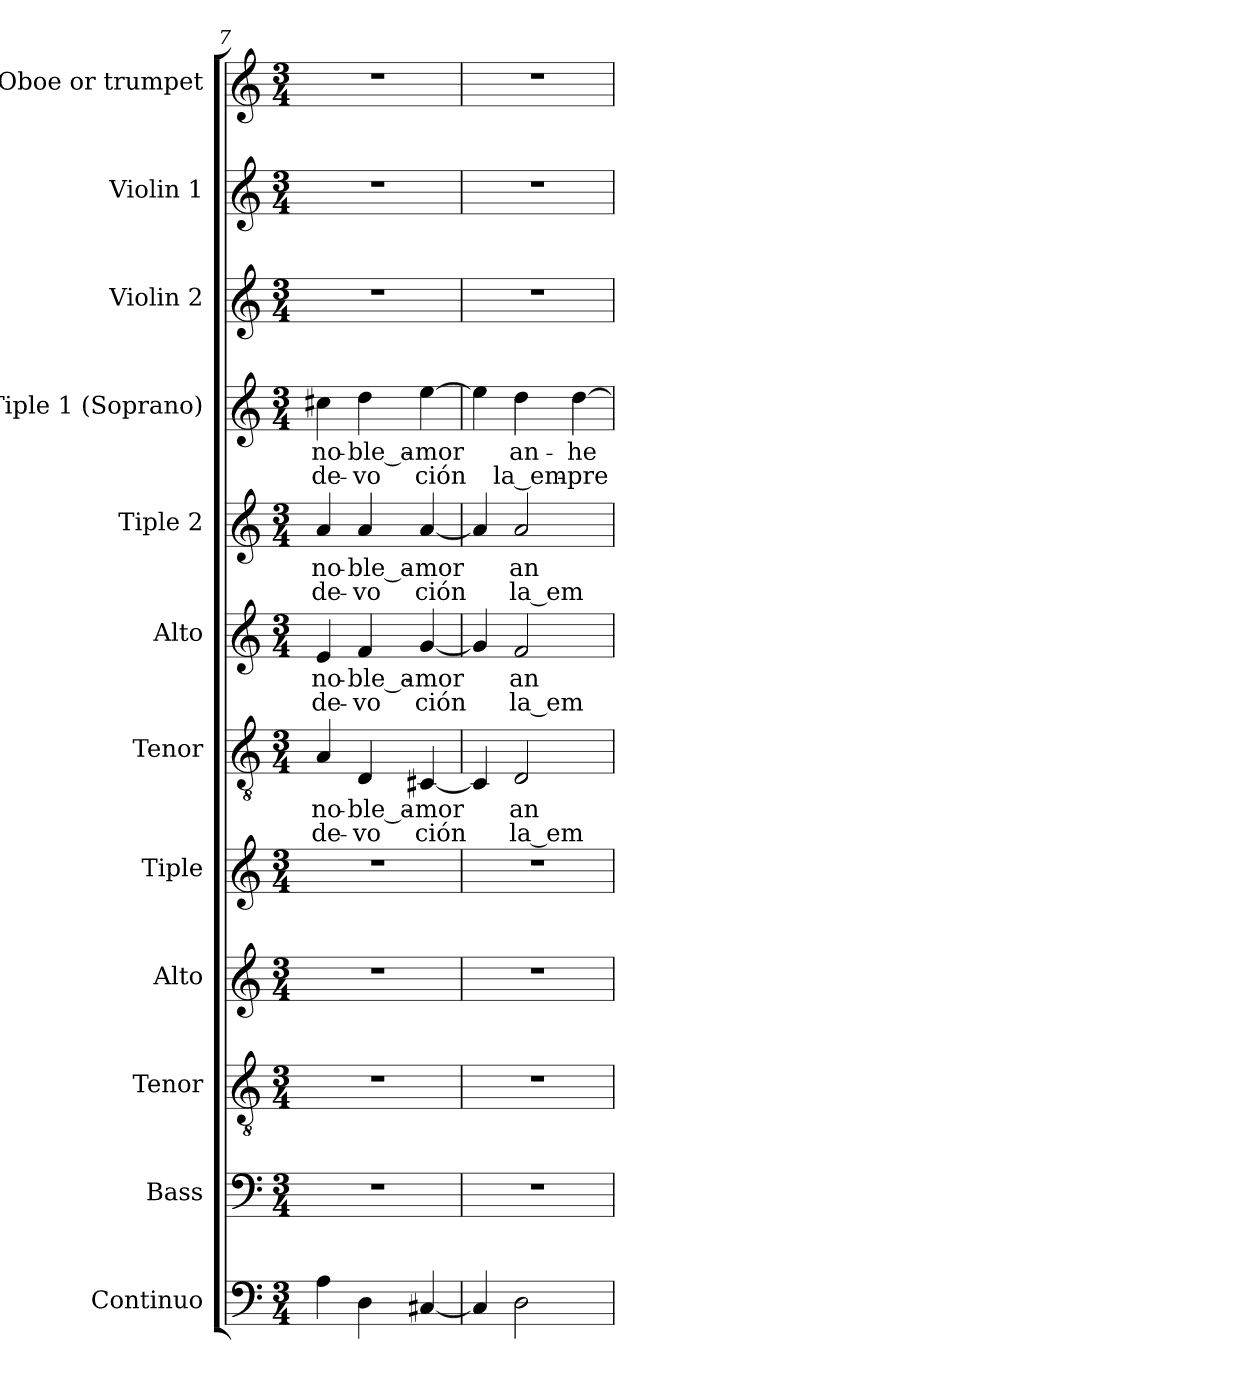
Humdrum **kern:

**kern	**kern	**kern	**kern	**kern	**kern	**text	**text	**kern	**text	**text	**kern	**text	**text	**kern	**text	**text	**kern	**kern	**kern
*part12	*part11	*part10	*part9	*part8	*part7	*part7	*part7	*part6	*part6	*part6	*part5	*part5	*part5	*part4	*part4	*part4	*part3	*part2	*part1
*staff12	*staff11	*staff10	*staff9	*staff8	*staff7	*staff7	*staff7	*staff6	*staff6	*staff6	*staff5	*staff5	*staff5	*staff4	*staff4	*staff4	*staff3	*staff2	*staff1
*I"Continuo	*I"Bass	*I"Tenor	*I"Alto	*I"Tiple	*I"Tenor	*	*	*I"Alto	*	*	*I"Tiple 2	*	*	*I"Tiple 1 (Soprano)	*	*	*I"Violin 2	*I"Violin 1	*I"Oboe or trumpet
*	*I'B.	*I'T.	*I'A.	*	*I'T.	*	*	*I'A.	*	*	*	*	*	*I'S1.	*	*	*I'Vln. 2	*I'Vln. 1	*I'Ob.
!!LO:PB:g=z
*clefF4	*clefF4	*clefGv2	*clefG2	*clefG2	*clefGv2	*	*	*clefG2	*	*	*clefG2	*	*	*clefG2	*	*	*clefG2	*clefG2	*clefG2
*	*	*ITrd7c12	*	*	*ITrd7c12	*	*	*	*	*	*	*	*	*	*	*	*	*	*
*k[]	*k[]	*k[]	*k[]	*k[]	*k[]	*	*	*k[]	*	*	*k[]	*	*	*k[]	*	*	*k[]	*k[]	*k[]
*C:	*C:	*C:	*C:	*C:	*C:	*	*	*C:	*	*	*C:	*	*	*C:	*	*	*C:	*C:	*C:
*M3/4	*M3/4	*M3/4	*M3/4	*M3/4	*M3/4	*	*	*M3/4	*	*	*M3/4	*	*	*M3/4	*	*	*M3/4	*M3/4	*M3/4
=7	=7	=7	=7	=7	=7	=7	=7	=7	=7	=7	=7	=7	=7	=7	=7	=7	=7	=7	=7
!	!LO:N:vis=1	!LO:N:vis=1	!LO:N:vis=1	!LO:N:vis=1	!	!	!	!	!	!	!	!	!	!	!	!	!	!	!
!	!	!	!	!	!	!LO:LY:b:color=#000000	!LO:LY:b:color=#000000	!	!	!	!	!	!	!	!	!	!	!	!
!	!	!	!	!	!	!	!	!	!LO:LY:b:color=#000000	!LO:LY:b:color=#000000	!	!	!	!	!	!	!	!	!
!	!	!	!	!	!	!	!	!	!	!	!	!LO:LY:b:color=#000000	!LO:LY:b:color=#000000	!	!	!	!	!	!
!	!	!	!	!	!	!	!	!	!	!	!	!	!	!	!LO:LY:b:color=#000000	!LO:LY:b:color=#000000	!LO:N:vis=1	!LO:N:vis=1	!LO:N:vis=1
4Ai\	2.r	2.r	2.r	2.r	4AAi/	no-	de-	4ei/	no-	de-	4ai/	no-	de-	4cc#Xi\	no-	de-	2.r	2.r	2.r
!	!	!	!	!	!	!LO:LY:b:color=#000000	!LO:LY:b:color=#000000	!	!	!	!	!	!	!	!	!	!	!	!
!	!	!	!	!	!	!	!	!	!LO:LY:b:color=#000000	!LO:LY:b:color=#000000	!	!	!	!	!	!	!	!	!
!	!	!	!	!	!	!	!	!	!	!	!	!LO:LY:b:color=#000000	!LO:LY:b:color=#000000	!	!	!	!	!	!
!	!	!	!	!	!	!	!	!	!	!	!	!	!	!	!LO:LY:b:color=#000000	!LO:LY:b:color=#000000	!	!	!
4Di\	.	.	.	.	4DDi/	-ble_a-	-vo	4fi/	-ble_a-	-vo	4ai/	-ble_a-	-vo	4ddi\	-ble_a-	-vo	.	.	.
!	!	!	!	!	!	!LO:LY:b:color=#000000	!LO:LY:b:color=#000000	!	!	!	!	!	!	!	!	!	!	!	!
!	!	!	!	!	!	!	!	!	!LO:LY:b:color=#000000	!LO:LY:b:color=#000000	!	!	!	!	!	!	!	!	!
!	!	!	!	!	!	!	!	!	!	!	!	!LO:LY:b:color=#000000	!LO:LY:b:color=#000000	!	!	!	!	!	!
!	!	!	!	!	!	!	!	!	!	!	!	!	!	!	!LO:LY:b:color=#000000	!LO:LY:b:color=#000000	!	!	!
[4C#Xi/	.	.	.	.	[4CC#Xi/	-mor	ción	[4gi/	-mor	ción	[4ai/	-mor	ción	[4eei\	-mor	ción	.	.	.
=8	=8	=8	=8	=8	=8	=8	=8	=8	=8	=8	=8	=8	=8	=8	=8	=8	=8	=8	=8
!	!LO:N:vis=1	!LO:N:vis=1	!LO:N:vis=1	!LO:N:vis=1	!	!	!	!	!	!	!	!	!	!	!	!	!LO:N:vis=1	!LO:N:vis=1	!LO:N:vis=1
4C#i/]	2.r	2.r	2.r	2.r	4CC#i/]	.	.	4gi/]	.	.	4ai/]	.	.	4eei\]	.	.	2.r	2.r	2.r
!	!	!	!	!	!	!LO:LY:b:color=#000000	!LO:LY:b:color=#000000	!	!	!	!	!	!	!	!	!	!	!	!
!	!	!	!	!	!	!	!	!	!LO:LY:b:color=#000000	!LO:LY:b:color=#000000	!	!	!	!	!	!	!	!	!
!	!	!	!	!	!	!	!	!	!	!	!	!LO:LY:b:color=#000000	!LO:LY:b:color=#000000	!	!	!	!	!	!
!	!	!	!	!	!	!	!	!	!	!	!	!	!	!	!LO:LY:b:color=#000000	!LO:LY:b:color=#000000	!	!	!
2Di\	.	.	.	.	2DDi/	an-	la_em-	2fi/	an-	la_em-	2ai/	an-	la_em-	4ddi\	an-	la_em-	.	.	.
!	!	!	!	!	!	!	!	!	!	!	!	!	!	!	!LO:LY:b:color=#000000	!LO:LY:b:color=#000000	!	!	!
.	.	.	.	.	.	.	.	.	.	.	.	.	.	[4ddi\	-he-	-pre-	.	.	.
=	=	=	=	=	=	=	=	=	=	=	=	=	=	=	=	=	=	=	=
*-	*-	*-	*-	*-	*-	*-	*-	*-	*-	*-	*-	*-	*-	*-	*-	*-	*-	*-	*-
